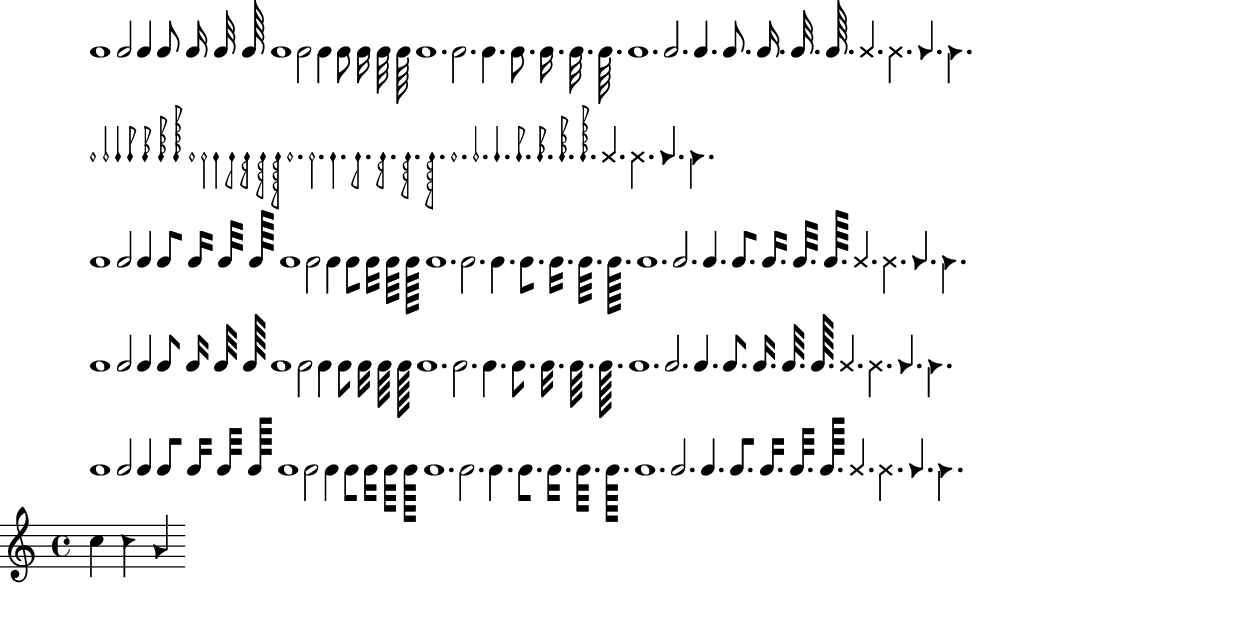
%% Generated by lilypond-book
%% Options: [exampleindent=10.16\mm,indent=0\mm,line-width=160\mm,paper-height=845.047\pt,paper-width=597.508\pt,papersize='(cons (* 597.508 pt) (* 845.047 pt))]
\include "lilypond-book-preamble.ly"


% ****************************************************************
% Start cut-&-pastable-section
% ****************************************************************

#(ly:set-option 'eps-box-padding 3.000000)



\paper {
  #(set-paper-size '(cons (* 597.508 pt) (* 845.047 pt)))
  indent = 0\mm
  line-width = 160\mm
  % offset the left padding, also add 1mm as lilypond creates cropped
  % images with a little space on the right
  line-width = #(- line-width (* mm  3.000000) (* mm 1))
}

\layout {
  
}




% ****************************************************************
% ly snippet:
% ****************************************************************
\sourcefilename "/lilypond-2.25.16/input/regression/markup-note.ly"
\sourcefileline 0
\header {

  texidoc = "The note markup function may be used to make metronome
 markings. It works for a variety of flag, dot and duration settings."
}
\version "2.21.0"

mrkp =
\markup {
   \note {1} #UP
   \note {2} #UP
   \note {4} #UP
   \note {8} #UP
   \note {16} #UP
   \note {32} #UP
   \note {64} #UP

   \note {1} #DOWN
   \note {2} #DOWN
   \note {4} #DOWN
   \note {8} #DOWN
   \note {16} #DOWN
   \note {32} #DOWN
   \note {64} #DOWN

   \note {1.} #DOWN
   \note {2.} #DOWN
   \note {4.} #DOWN
   \note {8.} #DOWN
   \note {16.} #DOWN
   \note {32.} #DOWN
   \note {64.} #DOWN

   \note {1.} #UP
   \note {2.} #UP
   \note {4.} #UP
   \note {8.} #UP
   \note {16.} #UP
   \note {32.} #UP
   \note {64.} #UP

   \override #'(style . cross)
   { \note-by-number #2 #1 #UP
     \note-by-number #2 #1 #DOWN
   }
   \override #'(style . triangle)
   { \note-by-number #2 #1 #UP
     \note-by-number #2 #1 #DOWN
   }
}

\score {
  \relative
  {
    c''4^\markup {
            \column {
                    \mrkp
                    \override #'(style . mensural) \mrkp
                    \override #'(flag-style . modern-straight-flag) \mrkp
                    \override #'(flag-style . old-straight-flag) \mrkp
                    \override #'(flag-style . flat-flag) \mrkp
            }
    }
    \override NoteHead.style = #'triangle
    c4 a
  }
  \layout {
    \context {
      \Score
      \override PaperColumn.keep-inside-line = ##f
    }
  }
}



% ****************************************************************
% end ly snippet
% ****************************************************************
